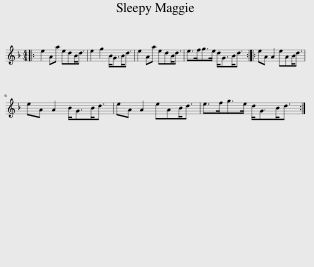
X:1
L:1/8
M:4/4
I:linebreak $
K:F
V:1 treble
V:1
|: e2 Aa edB<d | e2 g2 B<GB<d | e2 Aa edB<d | e>fg>e d<GB<d :: eA A2 eAB<d |$ %5
 eA A2 B<GB<d | eA A2 eAB<d | e>fg>e d<GB<d :| %8
